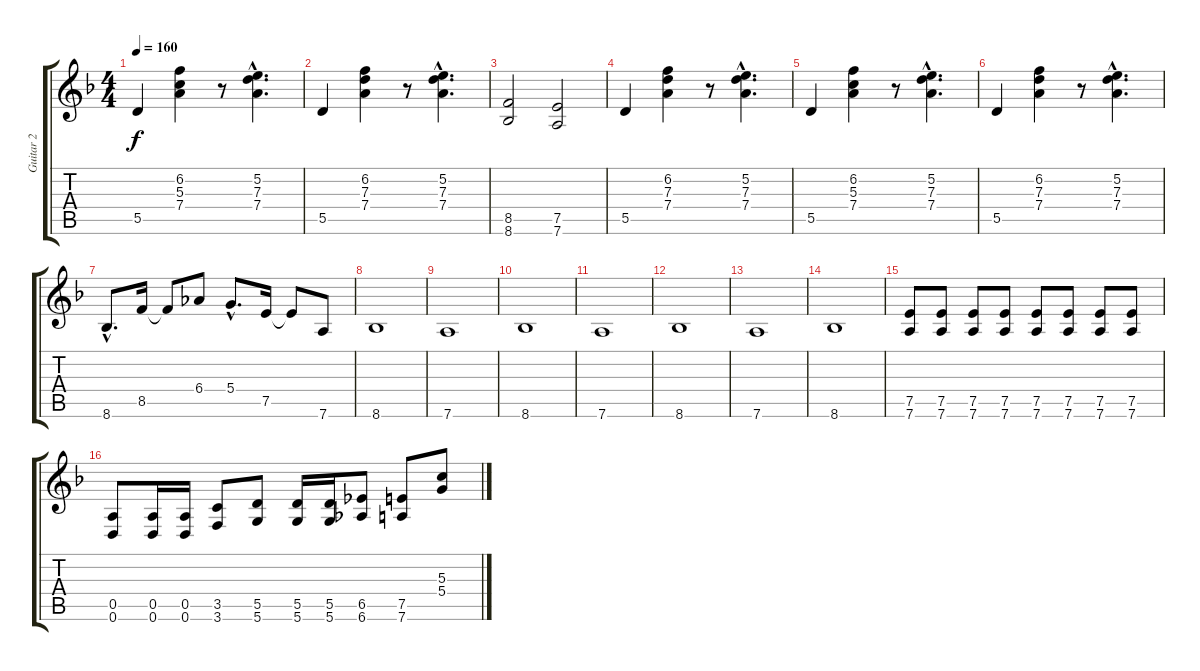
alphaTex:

\track ("Guitar 2" "Guitar 2") {instrument distortionguitar}
\staff {score tabs}
\tuning (E4 B3 G3 D3 A2 D2) {hide}
\ts (4 4)
\tempo 160
\clef g2
\ks f
5.5.4{dy f} (6.2 5.3 7.4).4 r.8 (5.2{hac} 7.3{hac} 7.4{hac}).4{d} |
5.5.4 (6.2 7.3 7.4).4 r.8 (5.2{hac} 7.3{hac} 7.4{hac}).4{d} |
(8.5 8.6).2 (7.5 7.6).2 |
5.5.4 (6.2 7.3 7.4).4 r.8 (5.2{hac} 7.3{hac} 7.4{hac}).4{d} |
5.5.4 (6.2 5.3 7.4).4 r.8 (5.2{hac} 7.3{hac} 7.4{hac}).4{d} |
5.5.4 (6.2 7.3 7.4).4 r.8 (5.2{hac} 7.3{hac} 7.4{hac}).4{d} |
8.6{hac}.8{d} 8.5.16 8.5{t}.8 6.4.8 5.4{hac}.8{d} 7.5.16 7.5{t}.8 7.6.8 |
8.6.1 |
7.6.1 |
8.6.1 |
7.6.1 |
8.6.1 |
7.6.1 |
8.6.1 |
(7.5 7.6).8 (7.5 7.6).8 (7.5 7.6).8 (7.5 7.6).8 (7.5 7.6).8 (7.5 7.6).8 (7.5 7.6).8 (7.5 7.6).8 |
(0.5 0.6).8 (0.5 0.6).16 (0.5 0.6).16 (3.5 3.6).8 (5.5 5.6).8 (5.5 5.6).16 (5.5 5.6).16 (6.5 6.6).8 (7.5 7.6).8 (5.3 5.4).8
